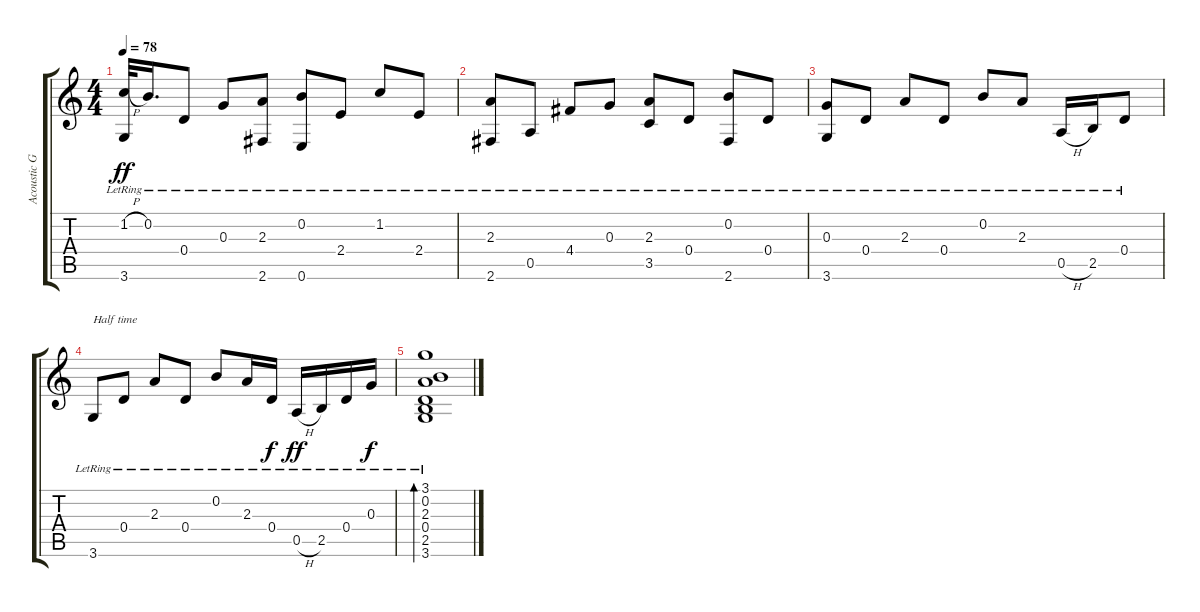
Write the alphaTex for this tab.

\track ("Acoustic Guitar" "Acoustic G") {instrument acousticguitarnylon}
\staff {score tabs}
\tuning (E4 B3 G3 D3 A2 E2) {hide}
\ts (4 4)
\tempo 78
\clef g2
\ks c
(1.2{h lr} 3.6{lr}).32{dy ff} 0.2{lr}.16{d} 0.4{lr}.8 0.3{lr}.8 (2.3{lr} 2.6{lr}).8 (0.2{lr} 0.6{lr}).8 2.4{lr}.8 1.2{lr}.8 2.4{lr}.8 |
(2.3{lr} 2.6{lr}).8 0.5{lr}.8 4.4{lr}.8 0.3{lr}.8 (2.3{lr} 3.5{lr}).8 0.4{lr}.8 (0.2{lr} 2.6{lr}).8 0.4{lr}.8 |
(0.3{lr} 3.6{lr}).8 0.4{lr}.8 2.3{lr}.8 0.4{lr}.8 0.2{lr}.8 2.3{lr}.8 0.5{h lr}.16 2.5{lr}.16 0.4{lr}.8 |
3.6{lr}.8{txt "Half time"} 0.4{lr}.8 2.3{lr}.8 0.4{lr}.8 0.2{lr}.8 2.3{lr}.16 0.4{lr}.16{dy f} 0.5{h lr}.16{dy ff} 2.5{lr}.16 0.4{lr}.16 0.3{lr}.16{dy f} |
(3.1{lr} 0.2{lr} 2.3{lr} 0.4{lr} 2.5{lr} 3.6{lr}).1{bd 60}
